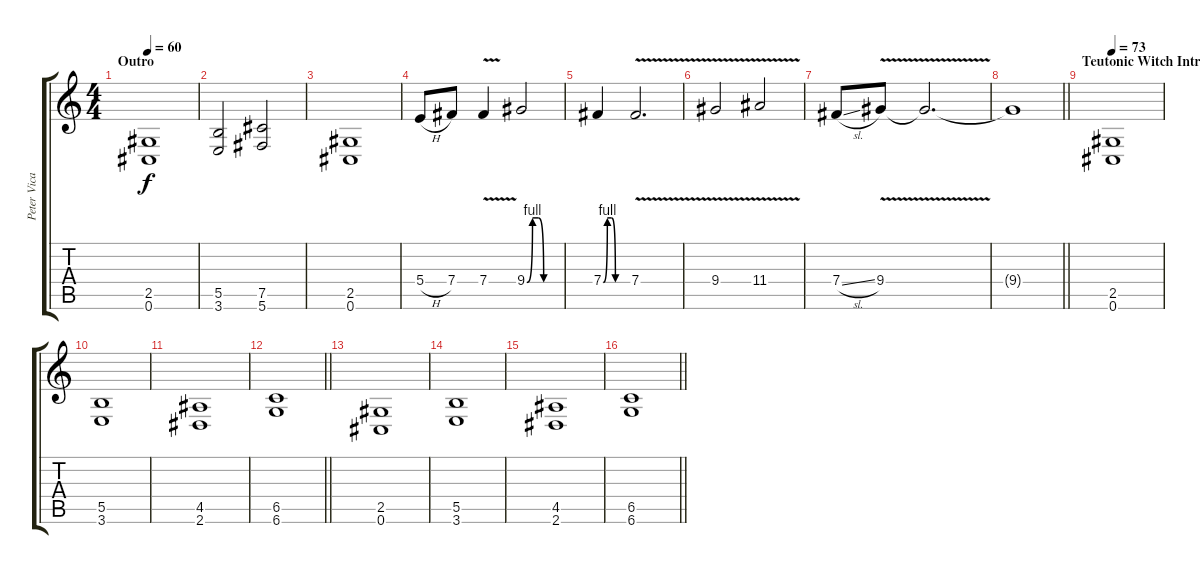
\track ("Peter Vicar" "Peter Vica") {instrument distortionguitar}
\staff {score tabs}
\tuning (Db4 Ab3 E3 B2 Gb2 Db2) {hide}
\ts (4 4)
\section ("" "Outro")
\tempo 60
\clef g2
\ks c
(2.5 0.6).1{dy f} |
(5.5 3.6).2 (7.5 5.6).2 |
(2.5 0.6).1 |
5.4{h}.8 7.4.8 7.4{v}.4 9.4{be (custom 0 0 10 4 20 4 30 0 60 0)}.2 |
7.4{be (custom 0 0 10 4 20 4 30 0 60 0)}.4 7.4{v}.2{d} |
9.4{v}.2 11.4{v}.2 |
7.4{sl}.8 9.4{v}.8 9.4{t}.2{d} |
\barLineRight lightlight
9.4{t}.1 |
\section ("" "Teutonic Witch Intro")
\tempo 73
(2.5 0.6).1 |
(5.5 3.6).1 |
(4.5 2.6).1 |
\barLineRight lightlight
(6.5 6.6).1 |
(2.5 0.6).1 |
(5.5 3.6).1 |
(4.5 2.6).1 |
\barLineRight lightlight
(6.5 6.6).1
